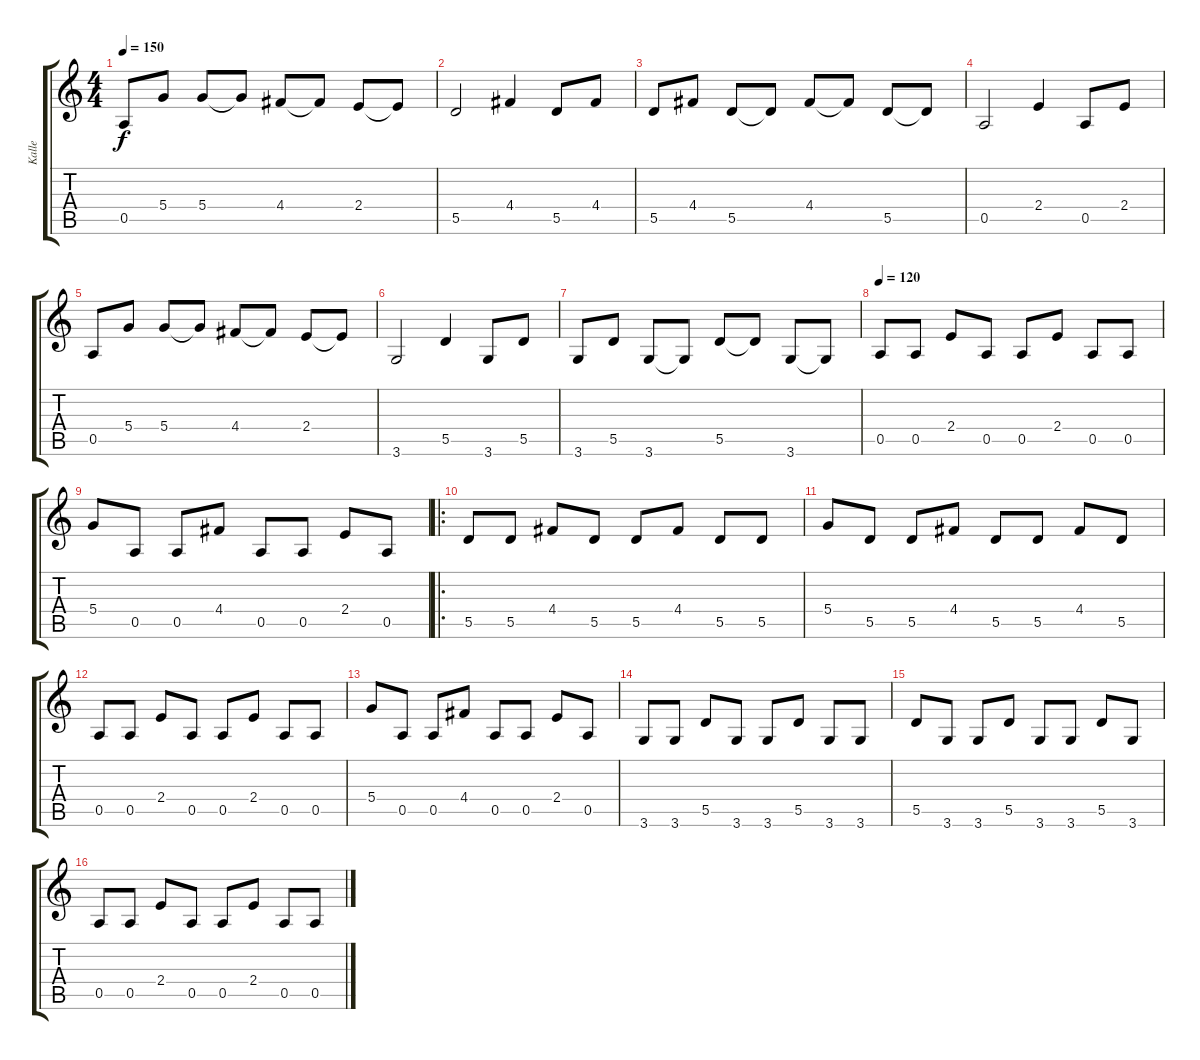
\track ("Kalle" "Kalle") {instrument electricguitarclean}
\staff {score tabs}
\tuning (E4 B3 G3 D3 A2 E2) {hide}
\ts (4 4)
\tempo 150
\clef g2
\ks c
0.5.8{dy f} 5.4.8 5.4.8 5.4{t}.8 4.4.8 4.4{t}.8 2.4.8 2.4{t}.8 |
5.5.2 4.4.4 5.5.8 4.4.8 |
5.5.8 4.4.8 5.5.8 5.5{t}.8 4.4.8 4.4{t}.8 5.5.8 5.5{t}.8 |
0.5.2 2.4.4 0.5.8 2.4.8 |
0.5.8 5.4.8 5.4.8 5.4{t}.8 4.4.8 4.4{t}.8 2.4.8 2.4{t}.8 |
3.6.2 5.5.4 3.6.8 5.5.8 |
3.6.8 5.5.8 3.6.8 3.6{t}.8 5.5.8 5.5{t}.8 3.6.8 3.6{t}.8 |
\tempo 120
0.5.8 0.5.8 2.4.8 0.5.8 0.5.8 2.4.8 0.5.8 0.5.8 |
5.4.8 0.5.8 0.5.8 4.4.8 0.5.8 0.5.8 2.4.8 0.5.8 |
\ro
5.5.8 5.5.8 4.4.8 5.5.8 5.5.8 4.4.8 5.5.8 5.5.8 |
5.4.8 5.5.8 5.5.8 4.4.8 5.5.8 5.5.8 4.4.8 5.5.8 |
0.5.8 0.5.8 2.4.8 0.5.8 0.5.8 2.4.8 0.5.8 0.5.8 |
5.4.8 0.5.8 0.5.8 4.4.8 0.5.8 0.5.8 2.4.8 0.5.8 |
3.6.8 3.6.8 5.5.8 3.6.8 3.6.8 5.5.8 3.6.8 3.6.8 |
5.5.8 3.6.8 3.6.8 5.5.8 3.6.8 3.6.8 5.5.8 3.6.8 |
0.5.8 0.5.8 2.4.8 0.5.8 0.5.8 2.4.8 0.5.8 0.5.8
